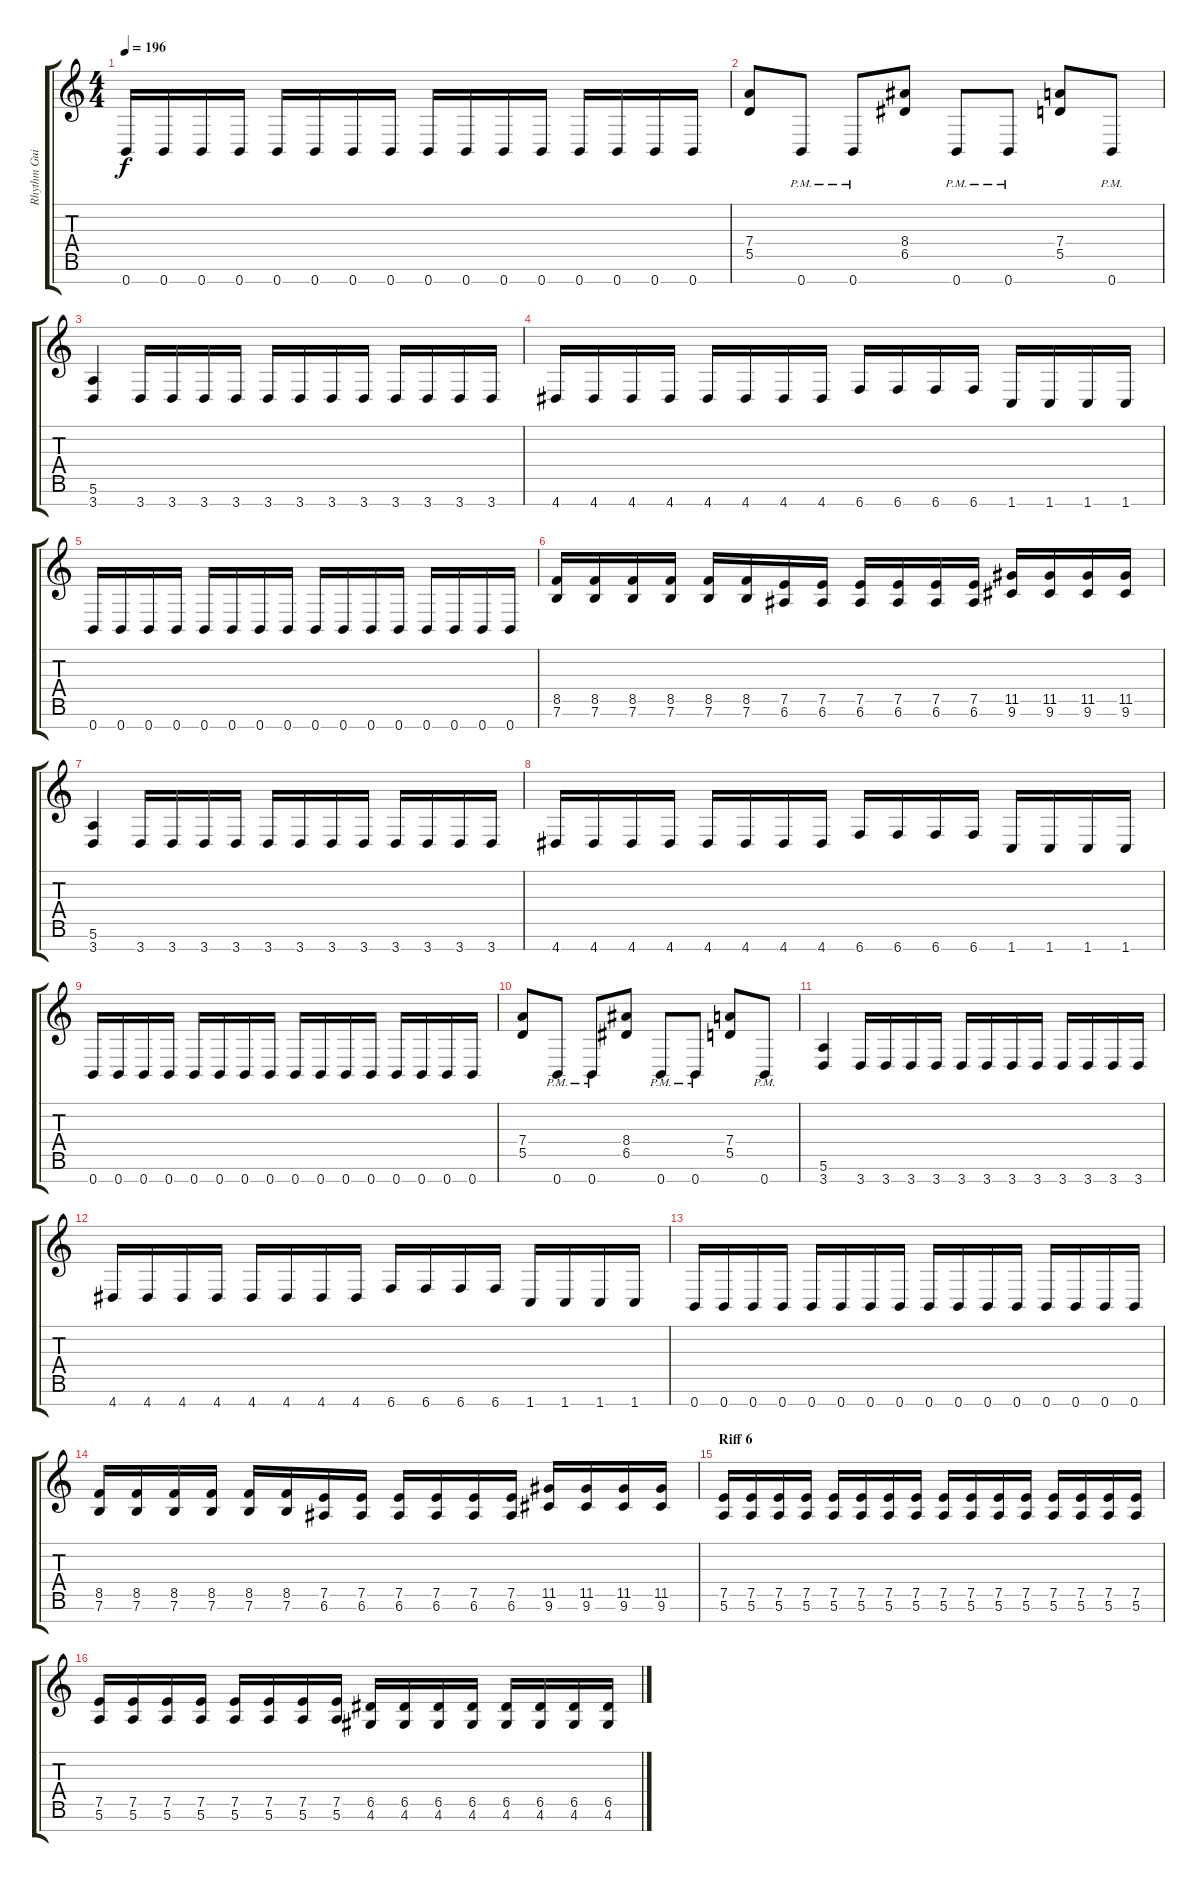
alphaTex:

\track ("Rhythm Guitar L" "Rhythm Gui") {instrument overdrivenguitar}
\staff {score tabs}
\tuning (E4 B3 G3 D3 A2 E2 B1) {hide}
\ts (4 4)
\tempo 196
\clef g2
\ks c
0.7.16{dy f} 0.7.16 0.7.16 0.7.16 0.7.16 0.7.16 0.7.16 0.7.16 0.7.16 0.7.16 0.7.16 0.7.16 0.7.16 0.7.16 0.7.16 0.7.16 |
(7.4 5.5).8 0.7{pm}.8 0.7{pm}.8 (8.4 6.5).8 0.7{pm}.8 0.7{pm}.8 (7.4 5.5).8 0.7{pm}.8 |
(5.6 3.7).4 3.7.16 3.7.16 3.7.16 3.7.16 3.7.16 3.7.16 3.7.16 3.7.16 3.7.16 3.7.16 3.7.16 3.7.16 |
4.7.16 4.7.16 4.7.16 4.7.16 4.7.16 4.7.16 4.7.16 4.7.16 6.7.16 6.7.16 6.7.16 6.7.16 1.7.16 1.7.16 1.7.16 1.7.16 |
0.7.16 0.7.16 0.7.16 0.7.16 0.7.16 0.7.16 0.7.16 0.7.16 0.7.16 0.7.16 0.7.16 0.7.16 0.7.16 0.7.16 0.7.16 0.7.16 |
(8.5 7.6).16 (8.5 7.6).16 (8.5 7.6).16 (8.5 7.6).16 (8.5 7.6).16 (8.5 7.6).16 (7.5 6.6).16 (7.5 6.6).16 (7.5 6.6).16 (7.5 6.6).16 (7.5 6.6).16 (7.5 6.6).16 (11.5 9.6).16 (11.5 9.6).16 (11.5 9.6).16 (11.5 9.6).16 |
(5.6 3.7).4 3.7.16 3.7.16 3.7.16 3.7.16 3.7.16 3.7.16 3.7.16 3.7.16 3.7.16 3.7.16 3.7.16 3.7.16 |
4.7.16 4.7.16 4.7.16 4.7.16 4.7.16 4.7.16 4.7.16 4.7.16 6.7.16 6.7.16 6.7.16 6.7.16 1.7.16 1.7.16 1.7.16 1.7.16 |
0.7.16 0.7.16 0.7.16 0.7.16 0.7.16 0.7.16 0.7.16 0.7.16 0.7.16 0.7.16 0.7.16 0.7.16 0.7.16 0.7.16 0.7.16 0.7.16 |
(7.4 5.5).8 0.7{pm}.8 0.7{pm}.8 (8.4 6.5).8 0.7{pm}.8 0.7{pm}.8 (7.4 5.5).8 0.7{pm}.8 |
(5.6 3.7).4 3.7.16 3.7.16 3.7.16 3.7.16 3.7.16 3.7.16 3.7.16 3.7.16 3.7.16 3.7.16 3.7.16 3.7.16 |
4.7.16 4.7.16 4.7.16 4.7.16 4.7.16 4.7.16 4.7.16 4.7.16 6.7.16 6.7.16 6.7.16 6.7.16 1.7.16 1.7.16 1.7.16 1.7.16 |
0.7.16 0.7.16 0.7.16 0.7.16 0.7.16 0.7.16 0.7.16 0.7.16 0.7.16 0.7.16 0.7.16 0.7.16 0.7.16 0.7.16 0.7.16 0.7.16 |
(8.5 7.6).16 (8.5 7.6).16 (8.5 7.6).16 (8.5 7.6).16 (8.5 7.6).16 (8.5 7.6).16 (7.5 6.6).16 (7.5 6.6).16 (7.5 6.6).16 (7.5 6.6).16 (7.5 6.6).16 (7.5 6.6).16 (11.5 9.6).16 (11.5 9.6).16 (11.5 9.6).16 (11.5 9.6).16 |
\section ("" "Riff 6")
(7.5 5.6).16 (7.5 5.6).16 (7.5 5.6).16 (7.5 5.6).16 (7.5 5.6).16 (7.5 5.6).16 (7.5 5.6).16 (7.5 5.6).16 (7.5 5.6).16 (7.5 5.6).16 (7.5 5.6).16 (7.5 5.6).16 (7.5 5.6).16 (7.5 5.6).16 (7.5 5.6).16 (7.5 5.6).16 |
(7.5 5.6).16 (7.5 5.6).16 (7.5 5.6).16 (7.5 5.6).16 (7.5 5.6).16 (7.5 5.6).16 (7.5 5.6).16 (7.5 5.6).16 (6.5 4.6).16 (6.5 4.6).16 (6.5 4.6).16 (6.5 4.6).16 (6.5 4.6).16 (6.5 4.6).16 (6.5 4.6).16 (6.5 4.6).16
